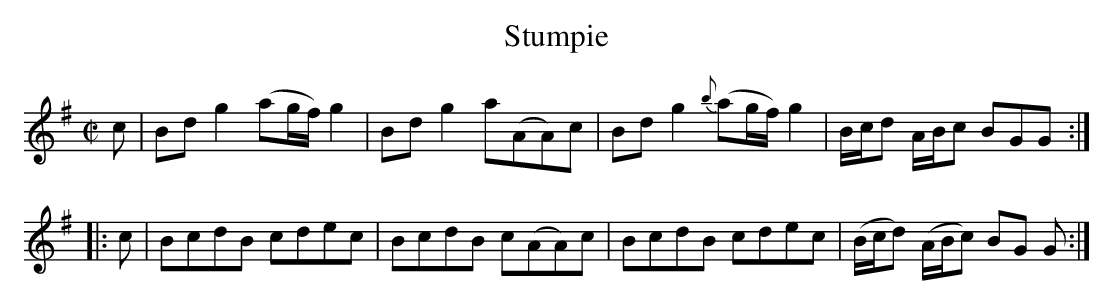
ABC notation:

X:1
T:Stumpie
M:C|
K:G
c|\
Bd g2 (ag/f/) g2| Bd g2 a(AA)c|\
Bdg2 {b}(ag/f/)g2| B/c/d A/B/c BGG:|
|:c|\
BcdB cdec| BcdB c(AA)c| \
BcdB cdec| (B/c/d) (A/B/c) BG G:|
